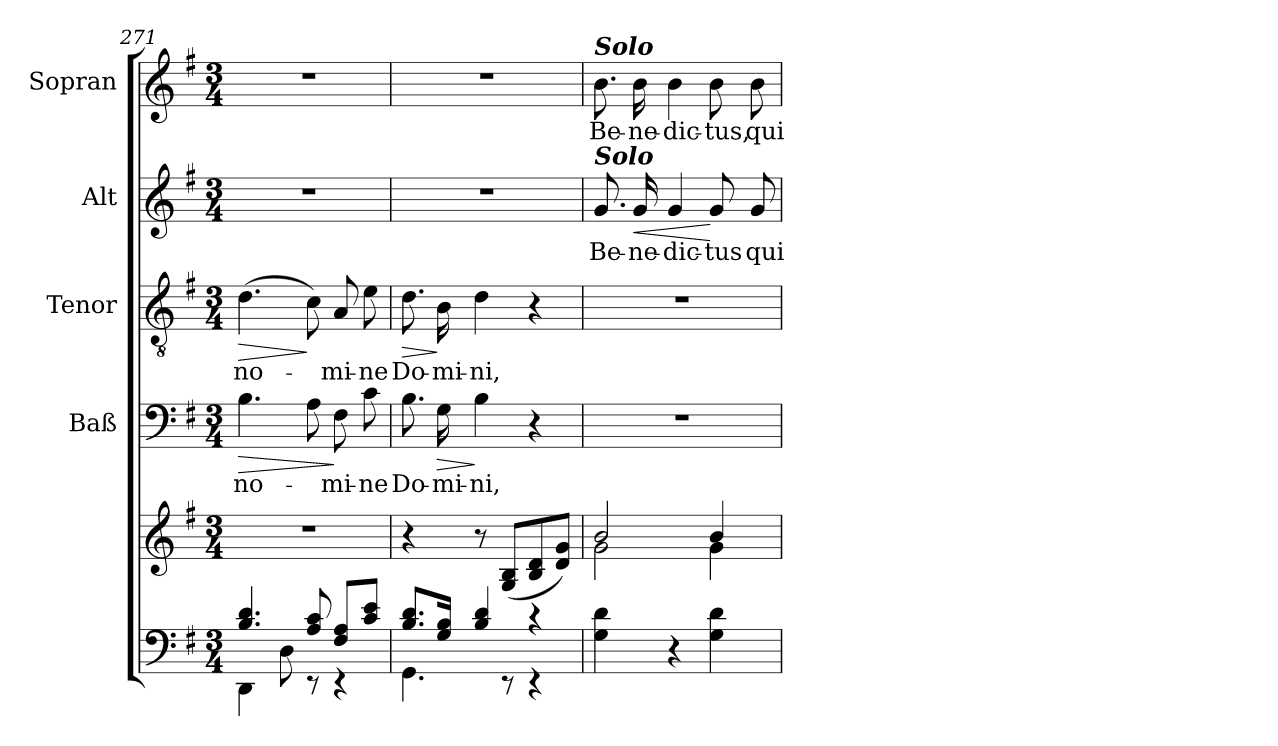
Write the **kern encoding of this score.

**kern	**kern	**kern	**text	**dynam	**kern	**text	**dynam	**kern	**text	**dynam	**kern	**text
*part5	*part5	*part4	*part4	*part4	*part3	*part3	*part3	*part2	*part2	*part2	*part1	*part1
*staff6	*staff5	*staff4	*staff4	*staff4	*staff3	*staff3	*staff3	*staff2	*staff2	*staff2	*staff1	*staff1
*	*	*I"Baß	*	*	*I"Tenor	*	*	*I"Alt	*	*	*I"Sopran	*
*	*	*I'Baß	*	*	*I'Ten	*	*	*I'Alt	*	*	*I'Sop	*
*clefF4	*clefG2	*clefF4	*	*	*clefGv2	*	*	*clefG2	*	*	*clefG2	*
*k[f#]	*k[f#]	*k[f#]	*	*	*k[f#]	*	*	*k[f#]	*	*	*k[f#]	*
*G:	*G:	*G:	*	*	*G:	*	*	*G:	*	*	*G:	*
*M3/4	*M3/4	*M3/4	*	*	*M3/4	*	*	*M3/4	*	*	*M3/4	*
=271	=271	=271	=271	=271	=271	=271	=271	=271	=271	=271	=271	=271
*^	*	*	*	*	*	*	*	*	*	*	*	*
!	!	!	!	!LO:LY:b	!LO:HP:b	!	!LO:LY:b	!LO:HP:b	!	!	!	!	!
4.B/ 4.d/	4DD\	2.r	4.B\	no-	>	(>4.d\	no-	>	2.r	.	.	2.r	.
.	8D\	.	.	.	.	.	.	.	.	.	.	.	.
8A/ 8c/	8rEE	.	8A\	.	.	8c\)	.	]	.	.	.	.	.
!	!	!	!	!LO:LY:b	!	!	!LO:LY:b	!	!	!	!	!	!
8F#/ 8A/L	4rEE	.	8F#\	-mi-	]	8A/	-mi-	.	.	.	.	.	.
!	!	!	!	!LO:LY:b	!	!	!LO:LY:b	!	!	!	!	!	!
8c/ 8e/J	.	.	8c\	-ne	.	8e\	-ne	.	.	.	.	.	.
=272	=272	=272	=272	=272	=272	=272	=272	=272	=272	=272	=272	=272	=272
!	!	!	!	!LO:LY:b	!	!	!LO:LY:b	!LO:HP:b	!	!	!	!	!
8.B/ 8.d/L	4.GG\	4r	8.B\	Do-	.	8.d\	Do-	>	2.r	.	.	2.r	.
!	!	!	!	!LO:LY:b	!LO:HP:b	!	!LO:LY:b	!	!	!	!	!	!
16G/ 16B/Jk	.	.	16G\	-mi-	>	16B\	-mi-	]	.	.	.	.	.
!	!	!	!	!LO:LY:b	!	!	!LO:LY:b	!	!	!	!	!	!
4B/ 4d/	.	8r	4B\	-ni,	]	4d\	-ni,	.	.	.	.	.	.
.	8rEE	(<8G/ 8B/L	.	.	.	.	.	.	.	.	.	.	.
4r	4r	8B/ 8d/	4r	.	.	4r	.	.	.	.	.	.	.
.	.	8d/ 8g/J)	.	.	.	.	.	.	.	.	.	.	.
*v	*v	*	*	*	*	*	*	*	*	*	*	*	*
=273	=273	=273	=273	=273	=273	=273	=273	=273	=273	=273	=273	=273
*	*^	*	*	*	*	*	*	*	*	*	*	*
!	!	!	!	!	!	!	!	!	!	!	!	!LO:TX:a:Bi:t=Solo	!
!	!	!	!	!	!	!	!	!	!LO:TX:a:Bi:t=Solo	!	!	!	!
!	!	!	!	!	!	!	!	!	!	!LO:LY:b	!	!	!LO:LY:b
4G\ 4d\	2b/	2g\	2.r	.	.	2.r	.	.	8.g/	Be-	.	8.b\	Be-
!	!	!	!	!	!	!	!	!	!	!LO:LY:b	!LO:HP:b	!	!LO:LY:b
.	.	.	.	.	.	.	.	.	16g/	-ne-	<	16b\	-ne-
!	!	!	!	!	!	!	!	!	!	!LO:LY:b	!	!	!LO:LY:b
4r	.	.	.	.	.	.	.	.	4g/	-dic-	.	4b\	-dic-
!	!	!	!	!	!	!	!	!	!	!LO:LY:b	!	!	!LO:LY:b
4G\ 4d\	4b/	4g\	.	.	.	.	.	.	8g/	-tus	[	8b\	-tus,
!	!	!	!	!	!	!	!	!	!	!LO:LY:b	!	!	!LO:LY:b
.	.	.	.	.	.	.	.	.	8g/	qui	.	8b\	qui
*	*v	*v	*	*	*	*	*	*	*	*	*	*	*
=	=	=	=	=	=	=	=	=	=	=	=	=
*-	*-	*-	*-	*-	*-	*-	*-	*-	*-	*-	*-	*-
